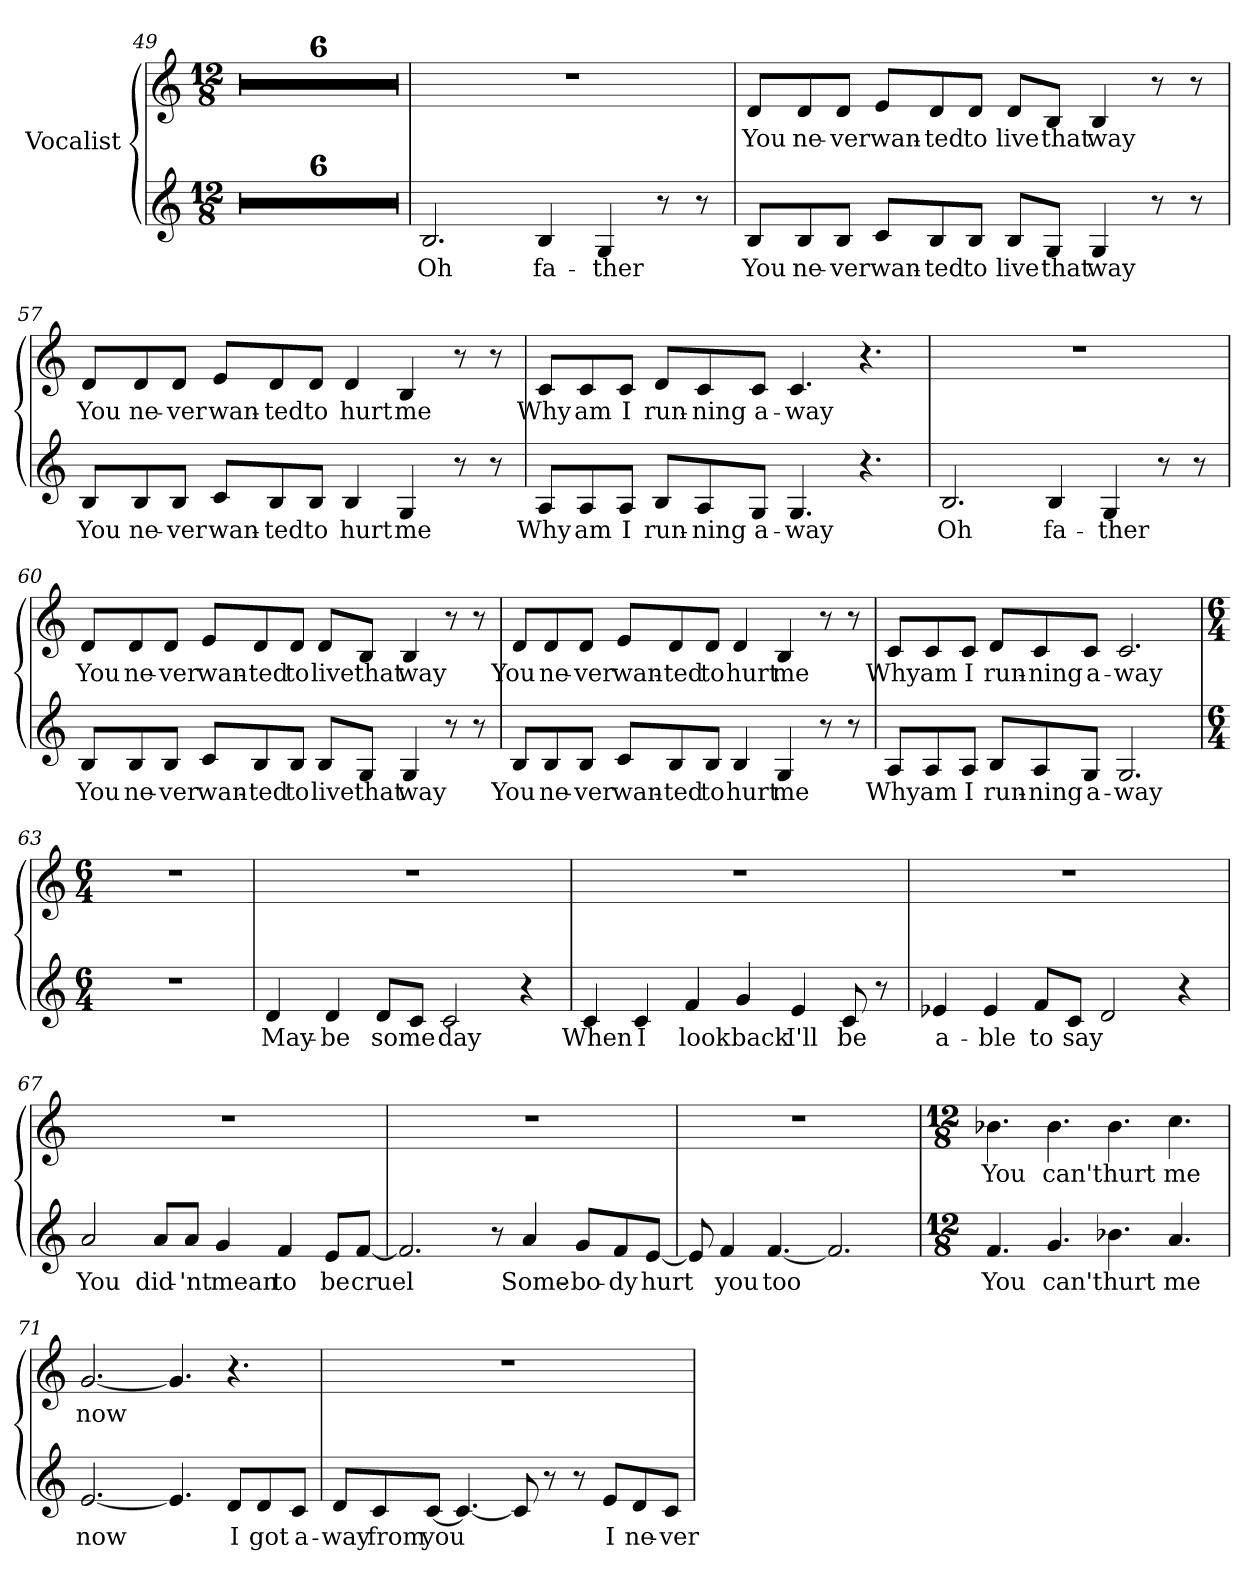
**kern	**text	**kern	**text
*part1	*part1	*part1	*part1
*staff2	*staff2	*staff1	*staff1
*I"Vocalist	*	*	*
*clefG2	*	*clefG2	*
*M12/8	*	*M12/8	*
=49	=49	=49	=49
1.r	.	1.r	.
=50	=50	=50	=50
1.r	.	1.r	.
=51	=51	=51	=51
1.r	.	1.r	.
=52	=52	=52	=52
1.r	.	1.r	.
=53	=53	=53	=53
1.r	.	1.r	.
=54	=54	=54	=54
1.r	.	1.r	.
=55	=55	=55	=55
2.B	Oh	1.r	.
4B	fa-	.	.
4G	-ther	.	.
8r	.	.	.
8r	.	.	.
=56	=56	=56	=56
8B/L	You	8d/L	You
8B/	ne-	8d/	ne-
8B/J	-ver	8d/J	-ver
8c/L	wan-	8e/L	wan-
8B/	-ted	8d/	-ted
8B/J	to	8d/J	to
8B/L	live	8d/L	live
8G/J	that	8B/J	that
4G	way	4B	way
8r	.	8r	.
8r	.	8r	.
=57	=57	=57	=57
8B/L	You	8d/L	You
8B/	ne-	8d/	ne-
8B/J	-ver	8d/J	-ver
8c/L	wan-	8e/L	wan-
8B/	-ted	8d/	-ted
8B/J	to	8d/J	to
4B	hurt	4d	hurt
4G	me	4B	me
8r	.	8r	.
8r	.	8r	.
=58	=58	=58	=58
8A/L	Why	8c/L	Why
8A/	am	8c/	am
8A/J	I	8c/J	I
8B/L	run-	8d/L	run-
8A/	-ning	8c/	-ning
8G/J	a-	8c/J	a-
4.G	-way	4.c	-way
4.r	.	4.r	.
=59	=59	=59	=59
2.B	Oh	1.r	.
4B	fa-	.	.
4G	-ther	.	.
8r	.	.	.
8r	.	.	.
=60	=60	=60	=60
8B/L	You	8d/L	You
8B/	ne-	8d/	ne-
8B/J	-ver	8d/J	-ver
8c/L	wan-	8e/L	wan-
8B/	-ted	8d/	-ted
8B/J	to	8d/J	to
8B/L	live	8d/L	live
8G/J	that	8B/J	that
4G	way	4B	way
8r	.	8r	.
8r	.	8r	.
=61	=61	=61	=61
8B/L	You	8d/L	You
8B/	ne-	8d/	ne-
8B/J	-ver	8d/J	-ver
8c/L	wan-	8e/L	wan-
8B/	-ted	8d/	-ted
8B/J	to	8d/J	to
4B	hurt	4d	hurt
4G	me	4B	me
8r	.	8r	.
8r	.	8r	.
=62	=62	=62	=62
8A/L	Why	8c/L	Why
8A/	am	8c/	am
8A/J	I	8c/J	I
8B/L	run-	8d/L	run-
8A/	-ning	8c/	-ning
8G/J	a-	8c/J	a-
2.G	-way	2.c	-way
=63	=63	=63	=63
*M6/4	*	*M6/4	*
1.r	.	1.r	.
=64	=64	=64	=64
4d	May-	1.r	.
4d	-be	.	.
8d/L	some-	.	.
8c/J	_	.	.
2c	-day	.	.
4r	.	.	.
=65	=65	=65	=65
4c	When	1.r	.
4c	I	.	.
4f	look	.	.
4g	back	.	.
4e	I'll	.	.
8c	be	.	.
8r	.	.	.
=66	=66	=66	=66
4e-X	a-	1.r	.
4e-	-ble	.	.
8f/L	to	.	.
8c/J	say	.	.
2d	_	.	.
4r	.	.	.
=67	=67	=67	=67
2a	You	1.r	.
8a/L	did-	.	.
8a/J	-'nt	.	.
4g	mean	.	.
4f	to	.	.
8e/L	be	.	.
[8f/J	cruel	.	.
=68	=68	=68	=68
2.f]	_	1.r	.
8r	.	.	.
4a	Some-	.	.
8g/L	-bo-	.	.
8f/	-dy	.	.
[8e/J	hurt	.	.
=69	=69	=69	=69
8e]	_	1.r	.
4f	you	.	.
[4.f	too	.	.
2.f]	_	.	.
=70	=70	=70	=70
*M12/8	*	*M12/8	*
4.f	You	4.b-X	You
4.g	can't	4.b-	can't
4.b-X	hurt	4.b-	hurt
4.a	me	4.cc	me
=71	=71	=71	=71
[2.e	now	[2.g	now
4.e]	_	4.g]	_
8d/L	I	4.r	.
8d/	got	.	.
8c/J	a-	.	.
=72	=72	=72	=72
8d/L	-way	1.r	.
8c/	from	.	.
[8c/J	you	.	.
4.c_	_	.	.
8c]	_	.	.
8r	.	.	.
8r	.	.	.
8e/L	I	.	.
8d/	ne-	.	.
8c/J	-ver	.	.
=	=	=	=
*-	*-	*-	*-
